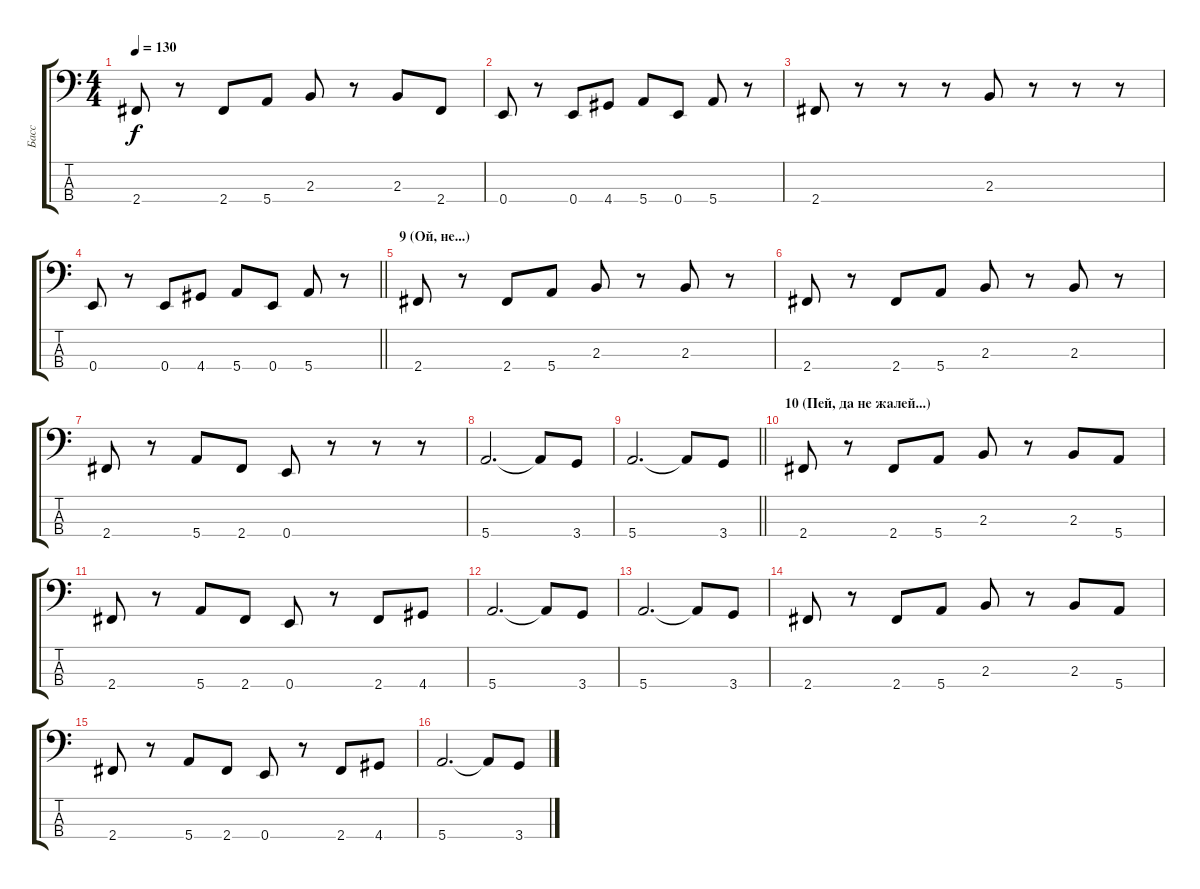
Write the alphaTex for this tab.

\track ("Басс" "Басс") {instrument electricbassfinger}
\staff {score tabs}
\tuning (G2 D2 A1 E1) {hide}
\ts (4 4)
\tempo 130
\clef f4
\ks c
2.4.8{dy f} r.8 2.4.8 5.4.8 2.3.8 r.8 2.3.8 2.4.8 |
0.4.8 r.8 0.4.8 4.4.8 5.4.8 0.4.8 5.4.8 r.8 |
2.4.8 r.8 r.8 r.8 2.3.8 r.8 r.8 r.8 |
\barLineRight lightlight
0.4.8 r.8 0.4.8 4.4.8 5.4.8 0.4.8 5.4.8 r.8 |
\section ("" "9 (Ой, не...)")
2.4.8 r.8 2.4.8 5.4.8 2.3.8 r.8 2.3.8 r.8 |
2.4.8 r.8 2.4.8 5.4.8 2.3.8 r.8 2.3.8 r.8 |
2.4.8 r.8 5.4.8 2.4.8 0.4.8 r.8 r.8 r.8 |
5.4.2{d} 5.4{t}.8 3.4.8 |
\barLineRight lightlight
5.4.2{d} 5.4{t}.8 3.4.8 |
\section ("" "10 (Пей, да не жалей...)")
2.4.8 r.8 2.4.8 5.4.8 2.3.8 r.8 2.3.8 5.4.8 |
2.4.8 r.8 5.4.8 2.4.8 0.4.8 r.8 2.4.8 4.4.8 |
5.4.2{d} 5.4{t}.8 3.4.8 |
5.4.2{d} 5.4{t}.8 3.4.8 |
2.4.8 r.8 2.4.8 5.4.8 2.3.8 r.8 2.3.8 5.4.8 |
2.4.8 r.8 5.4.8 2.4.8 0.4.8 r.8 2.4.8 4.4.8 |
5.4.2{d} 5.4{t}.8 3.4.8
